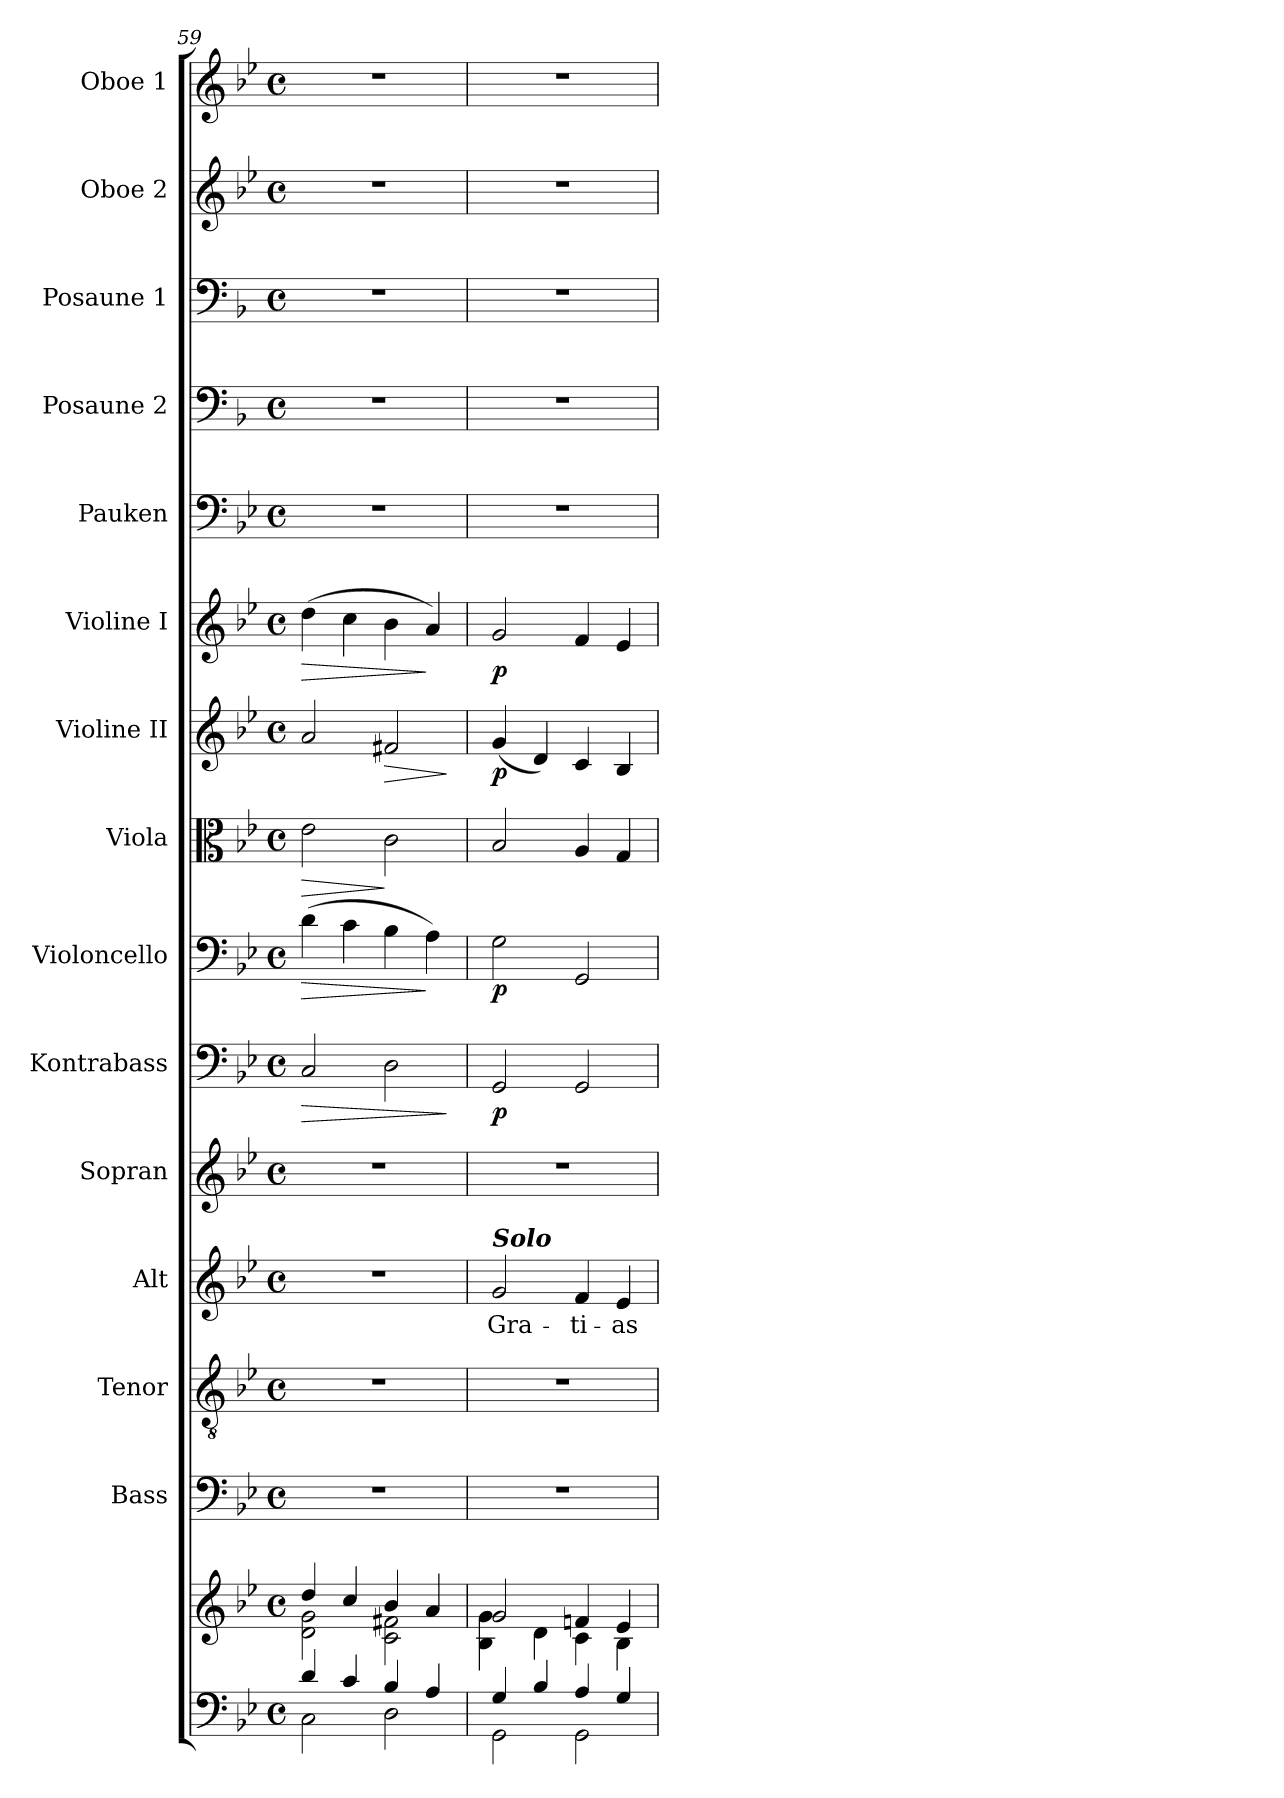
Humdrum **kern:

**kern	**kern	**kern	**kern	**kern	**text	**kern	**kern	**dynam	**kern	**dynam	**kern	**dynam	**kern	**dynam	**kern	**dynam	**kern	**kern	**kern	**kern	**kern
*part15	*part15	*part14	*part13	*part12	*part12	*part11	*part10	*part10	*part9	*part9	*part8	*part8	*part7	*part7	*part6	*part6	*part5	*part4	*part3	*part2	*part1
*staff16	*staff15	*staff14	*staff13	*staff12	*staff12	*staff11	*staff10	*staff10	*staff9	*staff9	*staff8	*staff8	*staff7	*staff7	*staff6	*staff6	*staff5	*staff4	*staff3	*staff2	*staff1
*	*	*I"Bass	*I"Tenor	*I"Alt	*	*I"Sopran	*I"Kontrabass	*	*I"Violoncello	*	*I"Viola	*	*I"Violine II	*	*I"Violine I	*	*I"Pauken	*I"Posaune 2	*I"Posaune 1	*I"Oboe 2	*I"Oboe 1
*	*	*I'B.	*I'T.	*I'A.	*	*I'S.	*I'Kb.	*	*I'Vc.	*	*I'Vla.	*	*I'Vl. II	*	*I'Vl. I	*	*I'Pk.	*I'Pos. 2	*I'Pos. 1	*I'Ob. 2	*I'Ob. 1
*clefF4	*clefG2	*clefF4	*clefGv2	*clefG2	*	*clefG2	*clefF4	*	*clefF4	*	*clefC3	*	*clefG2	*	*clefG2	*	*clefF4	*clefF4	*clefF4	*clefG2	*clefG2
*	*	*	*	*	*	*	*ITrd7c12	*	*	*	*	*	*	*	*	*	*	*ITrd4c7	*ITrd4c7	*	*
*k[b-e-]	*k[b-e-]	*k[b-e-]	*k[b-e-]	*k[b-e-]	*	*k[b-e-]	*k[b-e-]	*	*k[b-e-]	*	*k[b-e-]	*	*k[b-e-]	*	*k[b-e-]	*	*k[b-e-]	*k[b-e-]	*k[b-e-]	*k[b-e-]	*k[b-e-]
*B-:	*B-:	*B-:	*B-:	*B-:	*	*B-:	*B-:	*	*B-:	*	*B-:	*	*B-:	*	*B-:	*	*B-:	*B-:	*B-:	*B-:	*B-:
*M4/4	*M4/4	*M4/4	*M4/4	*M4/4	*	*M4/4	*M4/4	*	*M4/4	*	*M4/4	*	*M4/4	*	*M4/4	*	*M4/4	*M4/4	*M4/4	*M4/4	*M4/4
*met(c)	*met(c)	*met(c)	*met(c)	*met(c)	*	*met(c)	*met(c)	*	*met(c)	*	*met(c)	*	*met(c)	*	*met(c)	*	*met(c)	*met(c)	*met(c)	*met(c)	*met(c)
=59	=59	=59	=59	=59	=59	=59	=59	=59	=59	=59	=59	=59	=59	=59	=59	=59	=59	=59	=59	=59	=59
*^	*^	*	*	*	*	*	*	*	*	*	*	*	*	*	*	*	*	*	*	*	*
!	!	!	!	!	!	!	!	!	!	!LO:HP:b	!	!LO:HP:b	!	!LO:HP:b	!	!	!	!LO:HP:b	!	!	!	!	!
4d/	2C\	4dd/	2d\ 2g\	1r	1r	1r	.	1r	2CC/	>	(>4d\	>	2e-\	>	2a/	.	(>4dd\	>	1r	1r	1r	1r	1r
4c/	.	4cc/	.	.	.	.	.	.	.	.	4c\	.	.	.	.	.	4cc\	.	.	.	.	.	.
!	!	!	!	!	!	!	!	!	!	!	!	!	!	!	!	!LO:HP:b	!	!	!	!	!	!	!
4B-/	2D\	4b-/	2c\ 2f#X\	.	.	.	.	.	2DD\	.	4B-\	.	2c\	]	2f#X/	>	4b-\	.	.	.	.	.	.
4A/	.	4a/	.	.	.	.	.	.	.	.	4A\)	]	.	.	.	.	4a/)	]	.	.	.	.	.
*v	*v	*	*	*	*	*	*	*	*	*	*	*	*	*	*	*	*	*	*	*	*	*	*
*	*v	*v	*	*	*	*	*	*	*	*	*	*	*	*	*	*	*	*	*	*	*	*
.	.	.	.	.	.	.	.	]	.	.	.	.	.	]	.	.	.	.	.	.	.
!!LO:PB:g=z
=60	=60	=60	=60	=60	=60	=60	=60	=60	=60	=60	=60	=60	=60	=60	=60	=60	=60	=60	=60	=60	=60
*^	*^	*	*	*	*	*	*	*	*	*	*	*	*	*	*	*	*	*	*	*	*
!	!	!	!	!	!	!LO:TX:a:Bi:t=Solo	!	!	!	!	!	!	!	!	!	!	!	!	!	!	!	!	!
!	!	!	!	!	!	!	!LO:LY:b	!	!	!LO:DY:b	!	!LO:DY:b	!	!	!	!LO:DY:b	!	!LO:DY:b	!	!	!	!	!
4G/	2GG\	2g/	4B-\ 4g\	1r	1r	2g/	Gra-	1r	2GGG/	p	2G\	p	2B-/	.	(<4g/	p	2g/	p	1r	1r	1r	1r	1r
4B-/	.	.	4d\	.	.	.	.	.	.	.	.	.	.	.	4d/)	.	.	.	.	.	.	.	.
!	!	!	!	!	!	!	!LO:LY:b	!	!	!	!	!	!	!	!	!	!	!	!	!	!	!	!
4A/	2GG\	4fn/	4c\	.	.	4f/	-ti-	.	2GGG/	.	2GG/	.	4A/	.	4c/	.	4f/	.	.	.	.	.	.
!	!	!	!	!	!	!	!LO:LY:b	!	!	!	!	!	!	!	!	!	!	!	!	!	!	!	!
4G/	.	4e-/	4B-\	.	.	4e-/	-as	.	.	.	.	.	4G/	.	4B-/	.	4e-/	.	.	.	.	.	.
*v	*v	*	*	*	*	*	*	*	*	*	*	*	*	*	*	*	*	*	*	*	*	*	*
*	*v	*v	*	*	*	*	*	*	*	*	*	*	*	*	*	*	*	*	*	*	*	*
=	=	=	=	=	=	=	=	=	=	=	=	=	=	=	=	=	=	=	=	=	=
*-	*-	*-	*-	*-	*-	*-	*-	*-	*-	*-	*-	*-	*-	*-	*-	*-	*-	*-	*-	*-	*-
